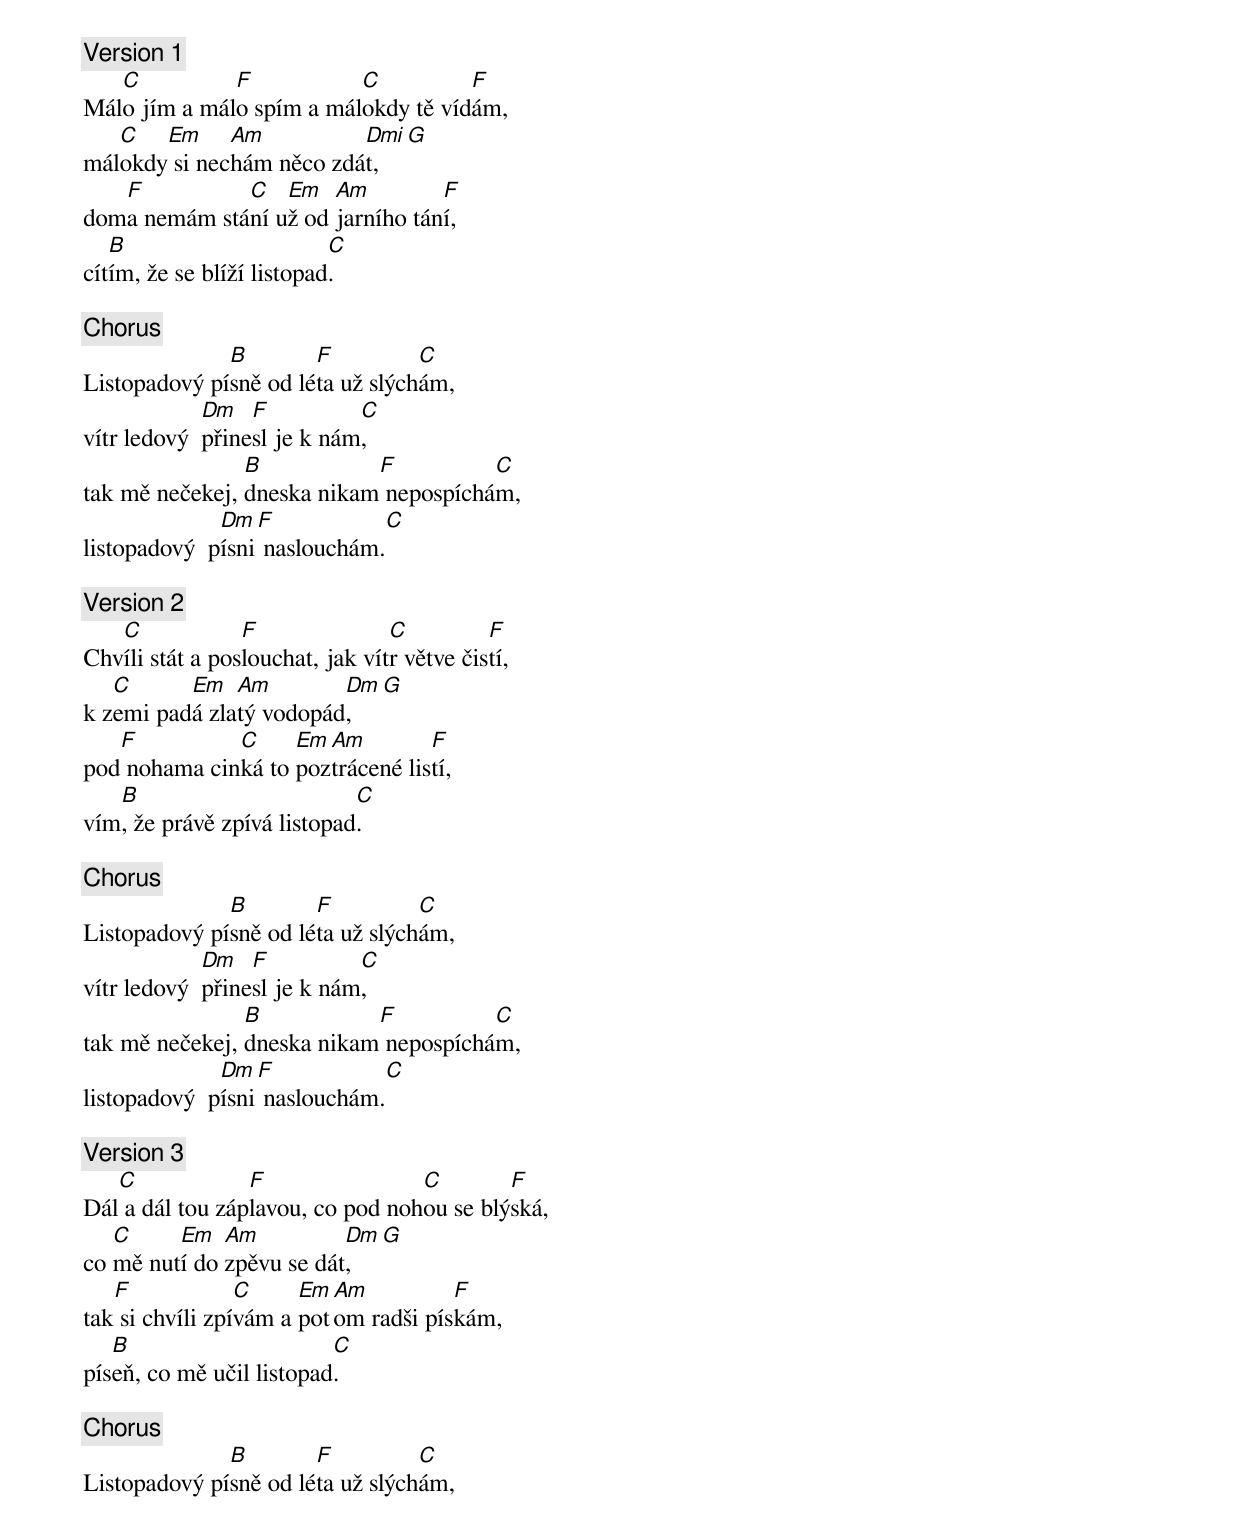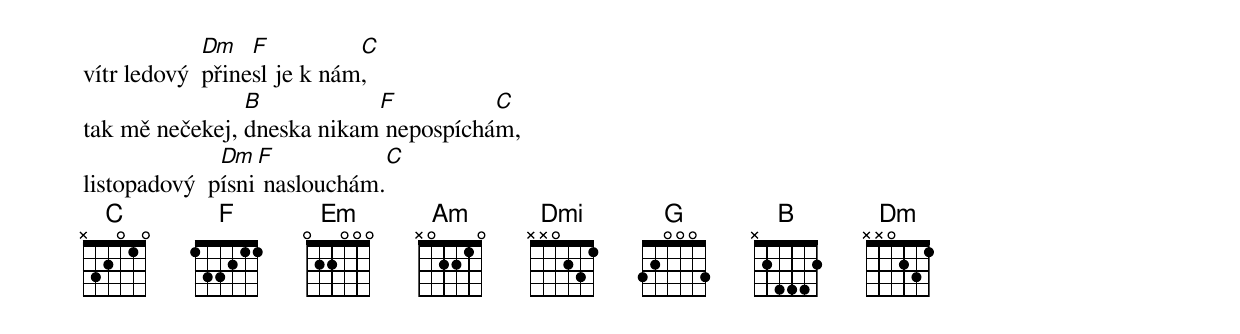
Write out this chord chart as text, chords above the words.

[Version 1]
   C          F           C          F
Málo jím a málo spím a málokdy tě vídám,
   C   Em     Am          Dmi   G
málokdy si nechám něco zdát,
   F          C   Em   Am         F
doma nemám stání už od jarního tání,
   B                       C
cítím, že se blíží listopad.

[Chorus]
              B        F          C
Listopadový písně od léta už slýchám,
             Dm   F          C
vítr ledový  přinesl je k nám,
                B           F          C
tak mě nečekej, dneska nikam nepospíchám,
              Dm  F           C
listopadový  písni naslouchám.

[Version 2]
   C             F               C          F
Chvíli stát a poslouchat, jak vítr větve čistí,
   C      Em   Am        Dm  G
k zemi padá zlatý vodopád,
   F          C     Em Am         F
pod nohama cinká to poztrácené listí,
   B                        C
vím, že právě zpívá listopad.

[Chorus]
              B        F          C
Listopadový písně od léta už slýchám,
             Dm   F          C
vítr ledový  přinesl je k nám,
                B           F          C
tak mě nečekej, dneska nikam nepospíchám,
              Dm  F           C
listopadový  písni naslouchám.

[Version 3]
   C             F                C        F
Dál a dál tou záplavou, co pod nohou se blýská,
   C     Em   Am          Dm  G
co mě nutí do zpěvu se dát,
   F             C     Em Am          F
tak si chvíli zpívám a potom radši pískám,
   B                      C
píseň, co mě učil listopad.

[Chorus]
              B        F          C
Listopadový písně od léta už slýchám,
             Dm   F          C
vítr ledový  přinesl je k nám,
                B           F          C
tak mě nečekej, dneska nikam nepospíchám,
              Dm  F           C
listopadový  písni naslouchám.
